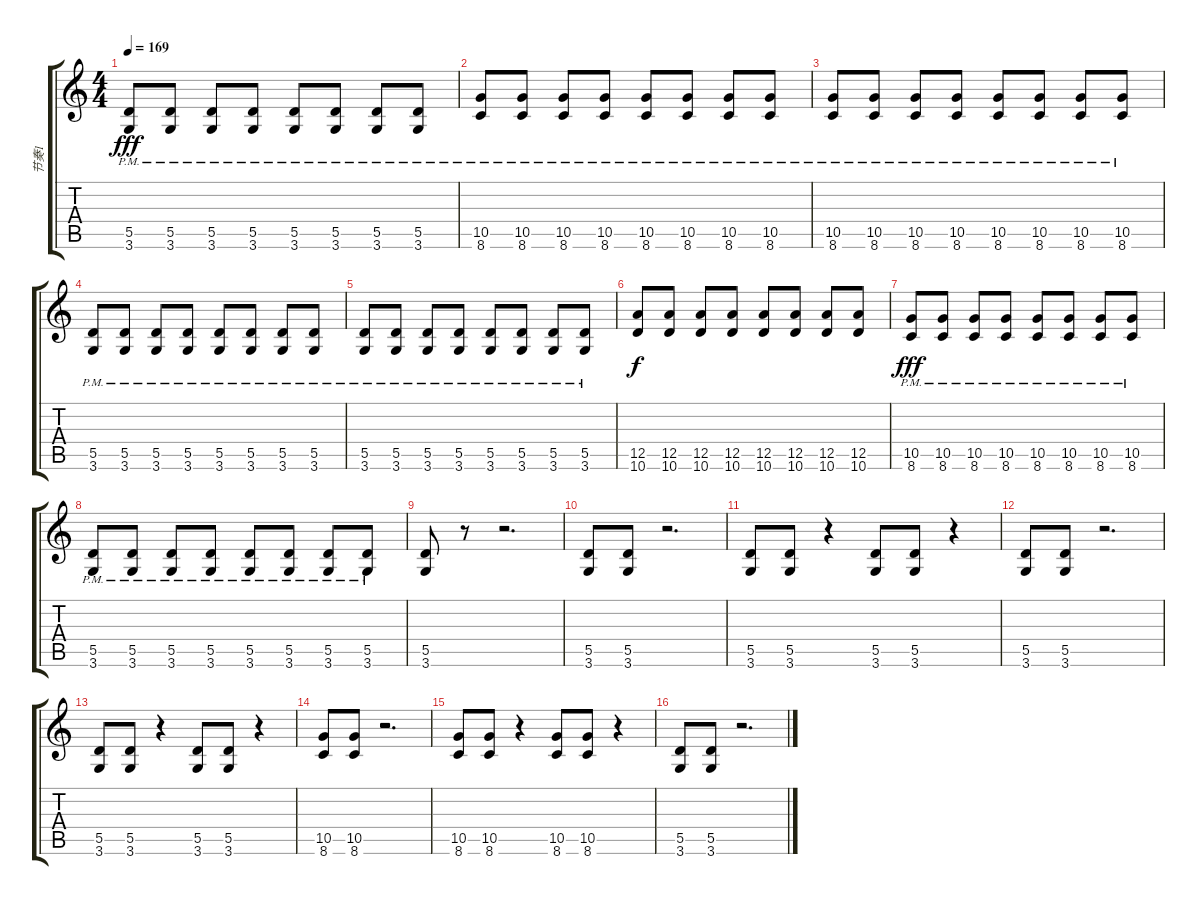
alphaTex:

\track ("节奏1" "节奏1") {instrument distortionguitar}
\staff {score tabs}
\tuning (E4 B3 G3 D3 A2 E2) {hide}
\ts (4 4)
\tempo 169
\clef g2
\ks c
(5.5{pm} 3.6{pm}).8{dy fff} (5.5{pm} 3.6{pm}).8 (5.5{pm} 3.6{pm}).8 (5.5{pm} 3.6{pm}).8 (5.5{pm} 3.6{pm}).8 (5.5{pm} 3.6{pm}).8 (5.5{pm} 3.6{pm}).8 (5.5{pm} 3.6{pm}).8 |
(10.5{pm} 8.6{pm}).8 (10.5{pm} 8.6{pm}).8 (10.5{pm} 8.6{pm}).8 (10.5{pm} 8.6{pm}).8 (10.5{pm} 8.6{pm}).8 (10.5{pm} 8.6{pm}).8 (10.5{pm} 8.6{pm}).8 (10.5{pm} 8.6{pm}).8 |
(10.5{pm} 8.6{pm}).8 (10.5{pm} 8.6{pm}).8 (10.5{pm} 8.6{pm}).8 (10.5{pm} 8.6{pm}).8 (10.5{pm} 8.6{pm}).8 (10.5{pm} 8.6{pm}).8 (10.5{pm} 8.6{pm}).8 (10.5{pm} 8.6{pm}).8 |
(5.5{pm} 3.6{pm}).8 (5.5{pm} 3.6{pm}).8 (5.5{pm} 3.6{pm}).8 (5.5{pm} 3.6{pm}).8 (5.5{pm} 3.6{pm}).8 (5.5{pm} 3.6{pm}).8 (5.5{pm} 3.6{pm}).8 (5.5{pm} 3.6{pm}).8 |
(5.5{pm} 3.6{pm}).8 (5.5{pm} 3.6{pm}).8 (5.5{pm} 3.6{pm}).8 (5.5{pm} 3.6{pm}).8 (5.5{pm} 3.6{pm}).8 (5.5{pm} 3.6{pm}).8 (5.5{pm} 3.6{pm}).8 (5.5{pm} 3.6{pm}).8 |
(12.5 10.6).8{dy f} (12.5 10.6).8 (12.5 10.6).8 (12.5 10.6).8 (12.5 10.6).8 (12.5 10.6).8 (12.5 10.6).8 (12.5 10.6).8 |
(10.5{pm} 8.6{pm}).8{dy fff} (10.5{pm} 8.6{pm}).8 (10.5{pm} 8.6{pm}).8 (10.5{pm} 8.6{pm}).8 (10.5{pm} 8.6{pm}).8 (10.5{pm} 8.6{pm}).8 (10.5{pm} 8.6{pm}).8 (10.5{pm} 8.6{pm}).8 |
(5.5{pm} 3.6{pm}).8 (5.5{pm} 3.6{pm}).8 (5.5{pm} 3.6{pm}).8 (5.5{pm} 3.6{pm}).8 (5.5{pm} 3.6{pm}).8 (5.5{pm} 3.6{pm}).8 (5.5{pm} 3.6{pm}).8 (5.5{pm} 3.6{pm}).8 |
(5.5 3.6).8 r.8 r.2{d} |
(5.5 3.6).8 (5.5 3.6).8 r.2{d} |
(5.5 3.6).8 (5.5 3.6).8 r.4 (5.5 3.6).8 (5.5 3.6).8 r.4 |
(5.5 3.6).8 (5.5 3.6).8 r.2{d} |
(5.5 3.6).8 (5.5 3.6).8 r.4 (5.5 3.6).8 (5.5 3.6).8 r.4 |
(10.5 8.6).8 (10.5 8.6).8 r.2{d} |
(10.5 8.6).8 (10.5 8.6).8 r.4 (10.5 8.6).8 (10.5 8.6).8 r.4 |
(5.5 3.6).8 (5.5 3.6).8 r.2{d}
